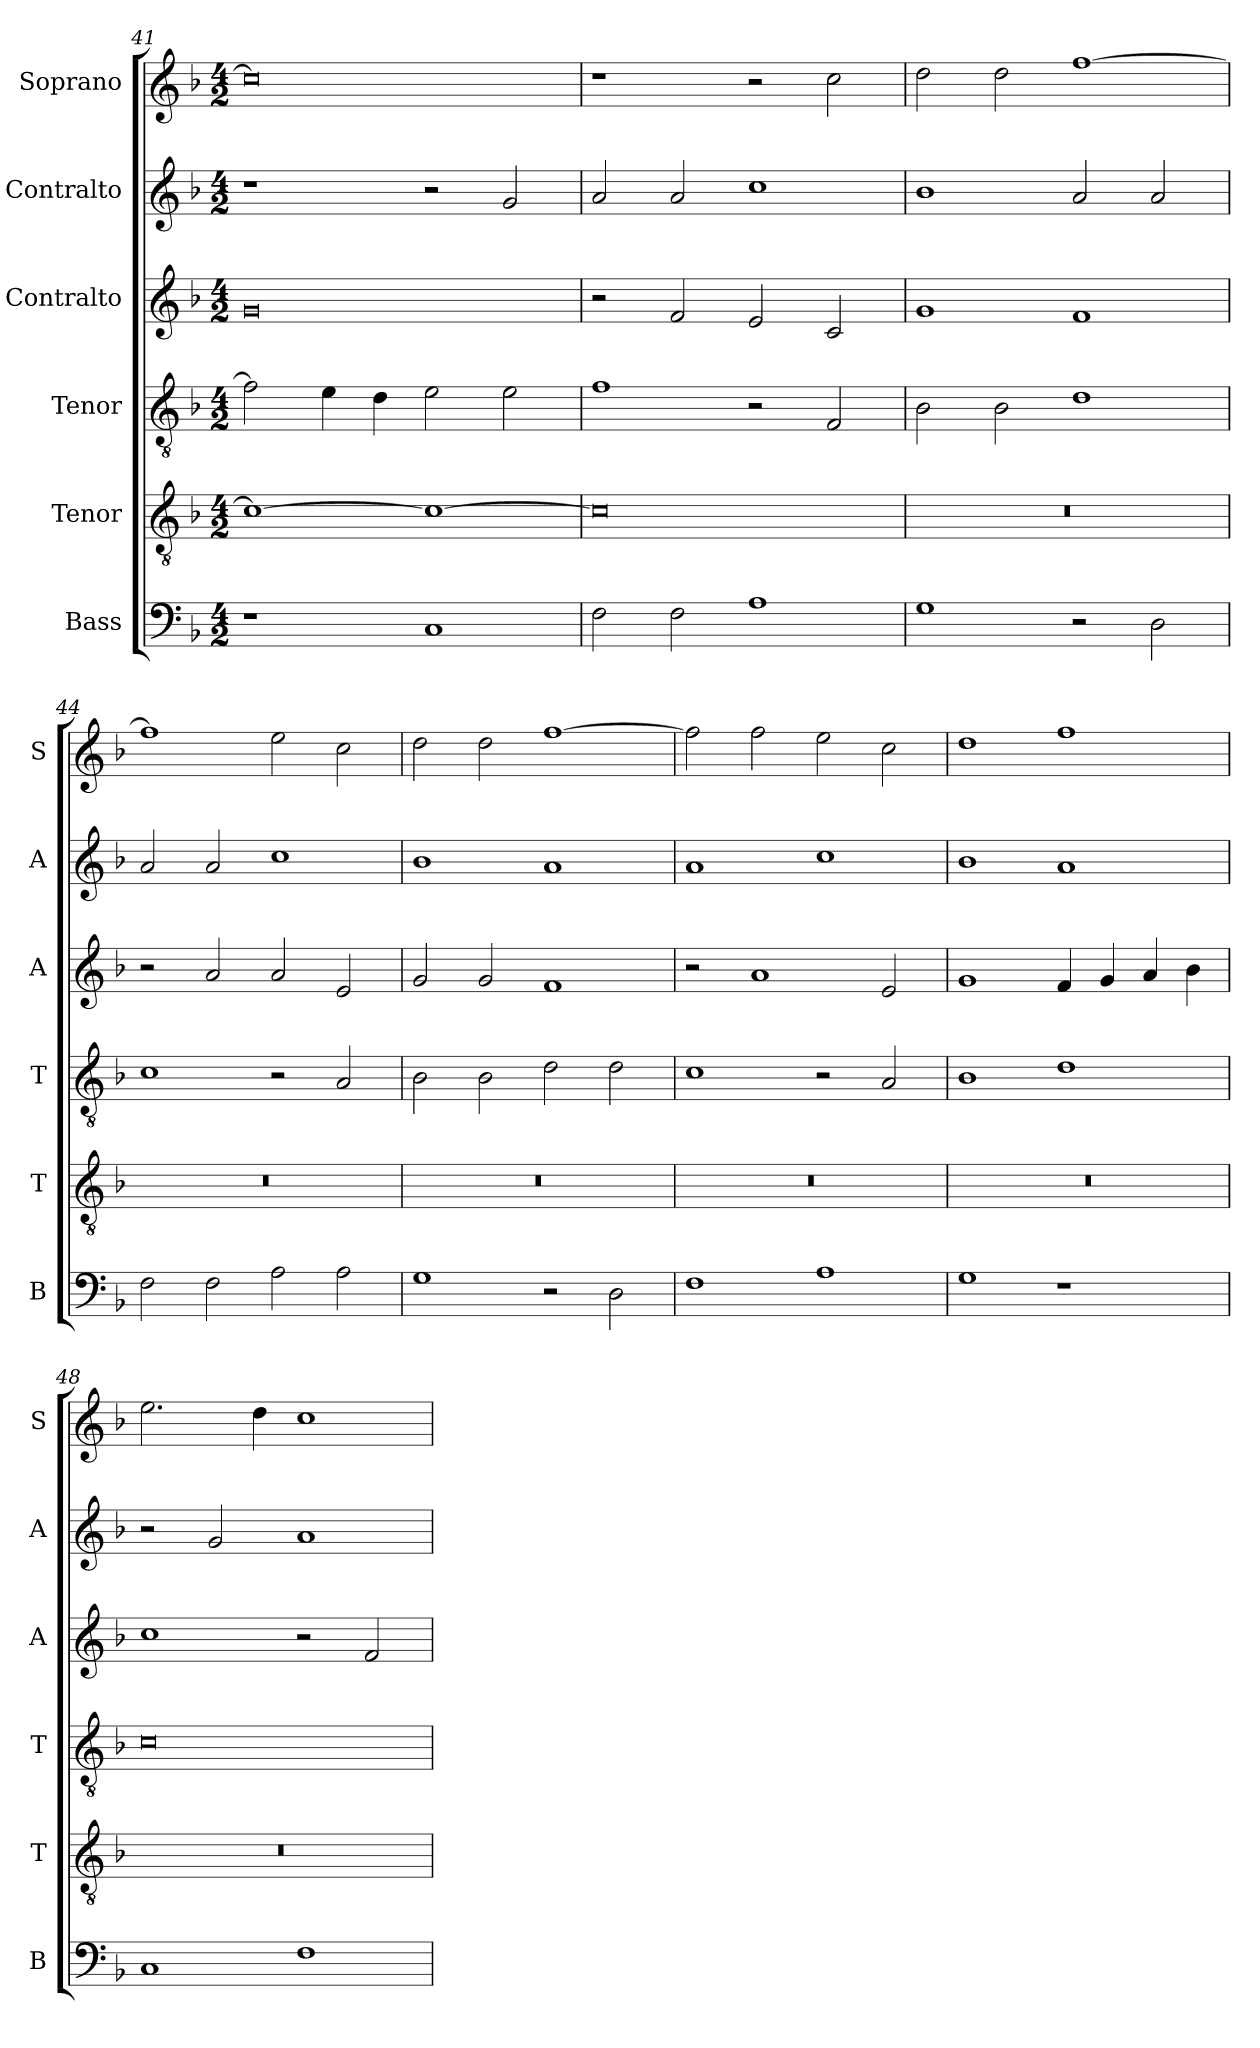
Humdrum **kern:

**kern	**kern	**kern	**kern	**kern	**kern
*part6	*part5	*part4	*part3	*part2	*part1
*staff6	*staff5	*staff4	*staff3	*staff2	*staff1
*I"Bass	*I"Tenor	*I"Tenor	*I"Contralto	*I"Contralto	*I"Soprano
*I'B	*I'T	*I'T	*I'A	*I'A	*I'S
*clefF4	*clefGv2	*clefGv2	*clefG2	*clefG2	*clefG2
*k[b-]	*k[b-]	*k[b-]	*k[b-]	*k[b-]	*k[b-]
*F:ion	*F:ion	*F:ion	*F:ion	*F:ion	*F:ion
*M4/2	*M4/2	*M4/2	*M4/2	*M4/2	*M4/2
=41	=41	=41	=41	=41	=41
1r	1c_	2f]	0g	1r	0cc]
.	.	4e	.	.	.
.	.	4d	.	.	.
1C	1c_	2e	.	2r	.
.	.	2e	.	2g	.
=42	=42	=42	=42	=42	=42
2F	0c]	1f	2r	2a	1r
2F	.	.	2f	2a	.
1A	.	2r	2e	1cc	2r
.	.	2F	2c	.	2cc
=43	=43	=43	=43	=43	=43
1G	0r	2B-	1g	1b-	2dd
.	.	2B-	.	.	2dd
2r	.	1d	1f	2a	[1ff
2D	.	.	.	2a	.
=44	=44	=44	=44	=44	=44
2F	0r	1c	2r	2a	1ff]
2F	.	.	2a	2a	.
2A	.	2r	2a	1cc	2ee
2A	.	2A	2e	.	2cc
=45	=45	=45	=45	=45	=45
1G	0r	2B-	2g	1b-	2dd
.	.	2B-	2g	.	2dd
2r	.	2d	1f	1a	[1ff
2D	.	2d	.	.	.
=46	=46	=46	=46	=46	=46
1F	0r	1c	2r	1a	2ff]
.	.	.	1a	.	2ff
1A	.	2r	.	1cc	2ee
.	.	2A	2e	.	2cc
=47	=47	=47	=47	=47	=47
1G	0r	1B-	1g	1b-	1dd
1r	.	1d	4f	1a	1ff
.	.	.	4g	.	.
.	.	.	4a	.	.
.	.	.	4b-	.	.
=48	=48	=48	=48	=48	=48
1C	0r	0c	1cc	2r	2.ee
.	.	.	.	2g	.
.	.	.	.	.	4dd
1F	.	.	2r	1a	1cc
.	.	.	2f	.	.
=	=	=	=	=	=
*-	*-	*-	*-	*-	*-
